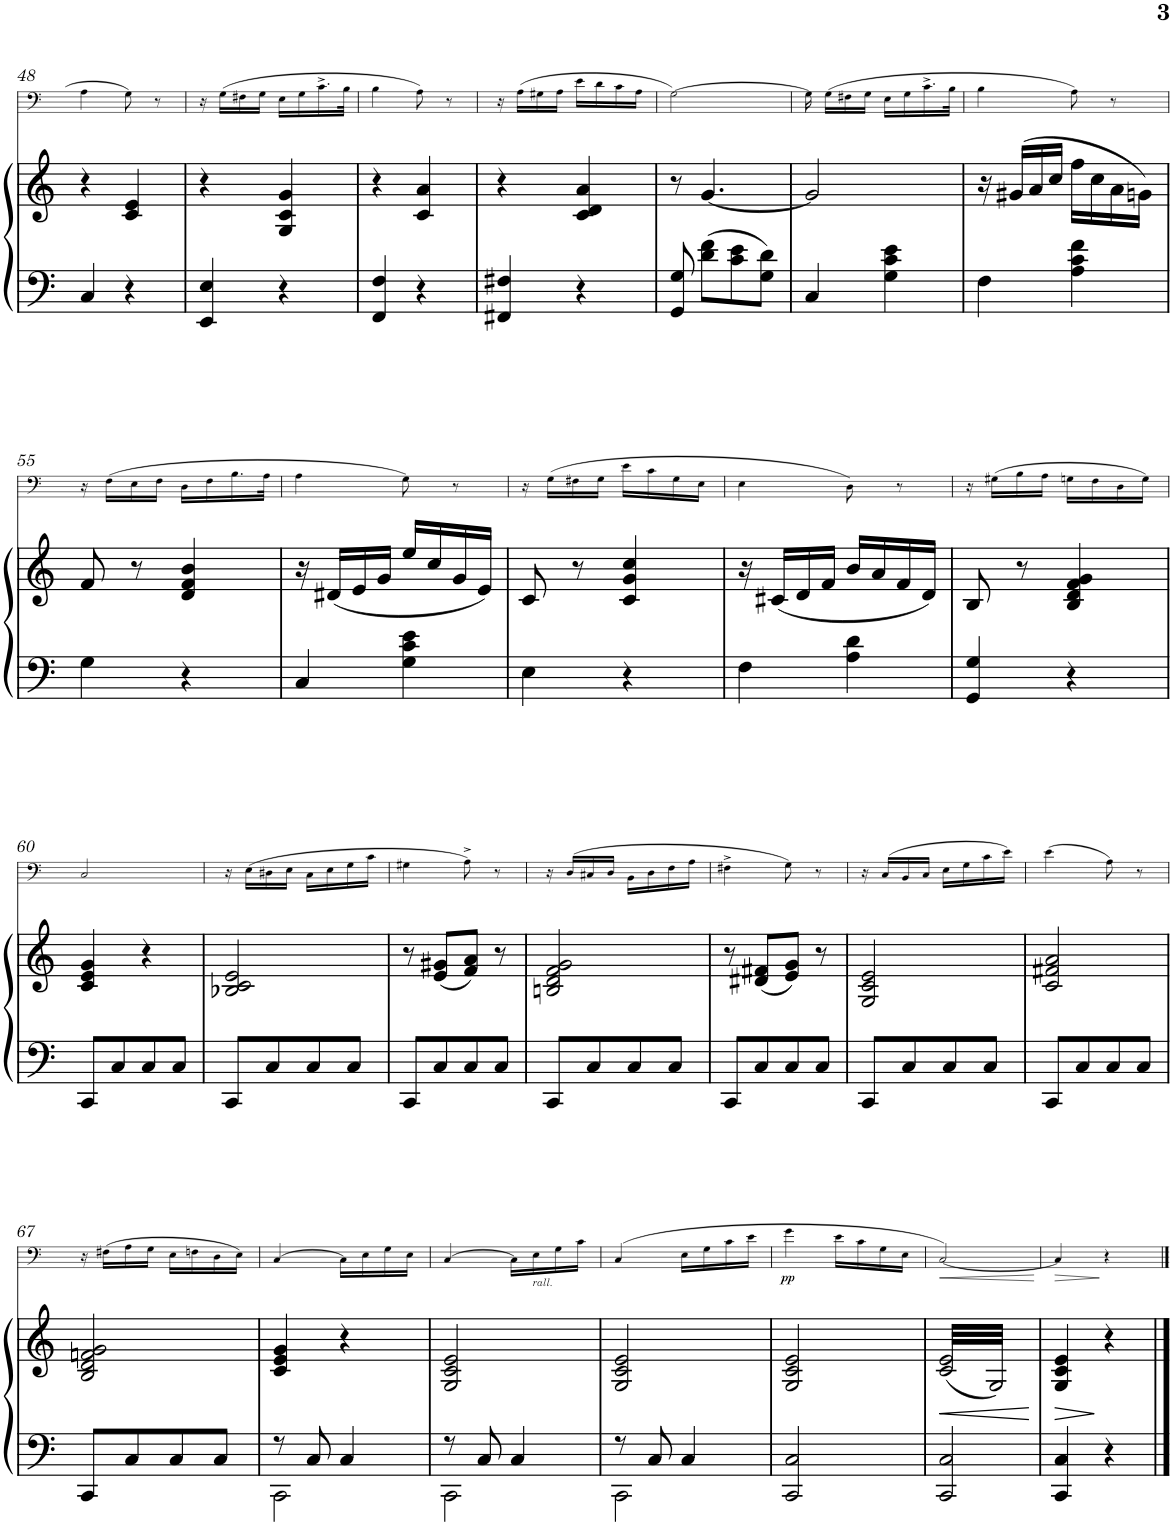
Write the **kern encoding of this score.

**kern	**kern	**dynam	**kern	**dynam
*part2	*part2	*part2	*part1	*part1
*staff3	*staff2	*staff2/3	*staff1	*staff1
*I"Piano	*	*	*I"Trombone	*
*I'Pno	*	*	*I'Trb	*
!!LO:PB:g=z
*clefF4	*clefG2	*	*clefF4	*
*k[]	*k[]	*	*k[]	*
*M2/4	*M2/4	*	*M2/4	*
=48	=48	=48	=48	=48
4C/	4r	.	4A\	.
4r	4c/ 4e/	.	8G\	.
.	.	.	8r	.
=49	=49	=49	=49	=49
4EE/ 4E/	4r	.	16r	.
.	.	.	(16G\LL	.
.	.	.	16F#X\	.
.	.	.	16G\JJ	.
4r	4G/ 4c/ 4g/	.	16E\LL	.
.	.	.	16G\	.
.	.	.	16.c^\	.
.	.	.	32B\JJk	.
=50	=50	=50	=50	=50
4FF/ 4F/	4r	.	4B\	.
4r	4c/ 4a/	.	8A\)	.
.	.	.	8r	.
=51	=51	=51	=51	=51
4FF#X/ 4F#X/	4r	.	16r	.
.	.	.	(16A\LL	.
.	.	.	16G#X\	.
.	.	.	16A\JJ	.
4r	4c/ 4d/ 4a/	.	16e\LL	.
.	.	.	16d\	.
.	.	.	16c\	.
.	.	.	16A\JJ	.
=52	=52	=52	=52	=52
8GG/ 8G/	8r	.	[2G\)	.
8d\ 8f\L	[4.g/	.	.	.
8c\ 8e\	.	.	.	.
8G\ 8d\J	.	.	.	.
=53	=53	=53	=53	=53
4C/	2g/]	.	16G\]	.
.	.	.	(16G\LL	.
.	.	.	16F#X\	.
.	.	.	16G\JJ	.
4G\ 4c\ 4e\	.	.	16E\LL	.
.	.	.	16G\	.
.	.	.	16.c^\	.
.	.	.	32B\JJk	.
=54	=54	=54	=54	=54
4F\	16r	.	4B\	.
.	(16g#X/LL	.	.	.
.	16a/	.	.	.
.	16cc/JJ	.	.	.
4A\ 4c\ 4f\	16ff\LL	.	8A\)	.
.	16cc\	.	.	.
.	16a\	.	8r	.
.	16gn\JJ)	.	.	.
!!LO:LB:g=z
=55	=55	=55	=55	=55
4G\	8f/	.	16r	.
.	.	.	(16F\LL	.
.	8r	.	16E\	.
.	.	.	16F\JJ	.
4r	4d/ 4f/ 4b/	.	16D\LL	.
.	.	.	16F\	.
.	.	.	16.B\	.
.	.	.	32A\JJk	.
=56	=56	=56	=56	=56
4C/	16r	.	4A\	.
.	(16d#X/LL	.	.	.
.	16e/	.	.	.
.	16g/JJ	.	.	.
4G\ 4c\ 4e\	16ee/LL	.	8G\)	.
.	16cc/	.	.	.
.	16g/	.	8r	.
.	16e/JJ)	.	.	.
=57	=57	=57	=57	=57
4E\	8c/	.	16r	.
.	.	.	(16G\LL	.
.	8r	.	16F#X\	.
.	.	.	16G\JJ	.
4r	4c/ 4g/ 4cc/	.	16e\LL	.
.	.	.	16c\	.
.	.	.	16G\	.
.	.	.	16E\JJ	.
=58	=58	=58	=58	=58
4F\	16r	.	4E\	.
.	(16c#X/LL	.	.	.
.	16d/	.	.	.
.	16f/JJ	.	.	.
4A\ 4d\	16b/LL	.	8D\)	.
.	16a/	.	.	.
.	16f/	.	8r	.
.	16d/JJ)	.	.	.
=59	=59	=59	=59	=59
4GG/ 4G/	8B/	.	16r	.
.	.	.	(16G#X\LL	.
.	8r	.	16B\	.
.	.	.	16A\JJ	.
4r	4B/ 4d/ 4f/ 4g/	.	16Gn\LL	.
.	.	.	16F\	.
.	.	.	16D\	.
.	.	.	16G\JJ)	.
!!LO:LB:g=z
=60	=60	=60	=60	=60
8CC/L	4c/ 4e/ 4g/	.	2C/	.
8C/	.	.	.	.
8C/	4r	.	.	.
8C/J	.	.	.	.
=61	=61	=61	=61	=61
8CC/L	2B-X/ 2c/ 2e/	.	16r	.
.	.	.	(16E\LL	.
8C/	.	.	16D#X\	.
.	.	.	16E\JJ	.
8C/	.	.	16C\LL	.
.	.	.	16E\	.
8C/J	.	.	16G\	.
.	.	.	16c\JJ	.
=62	=62	=62	=62	=62
8CC/L	8r	.	4G#X\	.
8C/	(8e/ 8g#X/L	.	.	.
8C/	8f/ 8a/J)	.	8A^\)	.
8C/J	8r	.	8r	.
=63	=63	=63	=63	=63
8CC/L	2Bn/ 2d/ 2f/ 2g/	.	16r	.
.	.	.	(16D/LL	.
8C/	.	.	16C#X/	.
.	.	.	16D/JJ	.
8C/	.	.	16BB\LL	.
.	.	.	16D\	.
8C/J	.	.	16F\	.
.	.	.	16A\JJ	.
=64	=64	=64	=64	=64
8CC/L	8r	.	4F#X^\	.
8C/	(8d#X/ 8f#X/L	.	.	.
8C/	8e/ 8g/J)	.	8G\)	.
8C/J	8r	.	8r	.
=65	=65	=65	=65	=65
8CC/L	2G/ 2c/ 2e/	.	16r	.
.	.	.	(16C/LL	.
8C/	.	.	16BB/	.
.	.	.	16C/JJ	.
8C/	.	.	16E\LL	.
.	.	.	16G\	.
8C/J	.	.	16c\	.
.	.	.	16e\JJ)	.
=66	=66	=66	=66	=66
8CC/L	2c/ 2f#X/ 2a/	.	(4e\	.
8C/	.	.	.	.
8C/	.	.	8A\)	.
8C/J	.	.	8r	.
!!LO:LB:g=z
=67	=67	=67	=67	=67
8CC/L	2B/ 2d/ 2fn/ 2g/	.	16r	.
.	.	.	(16F#X\LL	.
8C/	.	.	16A\	.
.	.	.	16G\JJ	.
8C/	.	.	16E\LL	.
.	.	.	16Fn\	.
8C/J	.	.	16D\	.
.	.	.	16E\JJ)	.
=68	=68	=68	=68	=68
*^	*	*	*	*
8r	2CC\	4c/ 4e/ 4g/	.	[4C/	.
8C/	.	.	.	.	.
4C/	.	4r	.	16C\LL]	.
.	.	.	.	16E\	.
.	.	.	.	16G\	.
.	.	.	.	16E\JJ	.
=69	=69	=69	=69	=69	=69
8r	2CC\	2G/ 2c/ 2e/	.	[4C/	.
8C/	.	.	.	.	.
4C/	.	.	.	16C\LL]	.
!	!	!	!	!LO:TX:b:i:t=rall.	!
.	.	.	.	16E\	.
.	.	.	.	16G\	.
.	.	.	.	16c\JJ	.
=70	=70	=70	=70	=70	=70
8r	2CC\	2G/ 2c/ 2e/	.	(4C/	.
8C/	.	.	.	.	.
4C/	.	.	.	16E\LL	.
.	.	.	.	16G\	.
.	.	.	.	16c\	.
.	.	.	.	16e\JJ	.
*v	*v	*	*	*	*
=71	=71	=71	=71	=71
!	!	!	!	!LO:DY:b
2CC/ 2C/	2G/ 2c/ 2e/	.	4g\	pp
.	.	.	16e\LL	.
.	.	.	16c\	.
.	.	.	16G\	.
.	.	.	16E\JJ	.
=72	=72	=72	=72	=72
!	!	!LO:HP:b	!	!LO:HP:b
*	*tremolo	*	*	*
2CC/ 2C/	(64c/ 64e/LLLL	<	[2C/)	<
.	64G/)	.	.	.
.	64c/ 64e/	.	.	.
.	64G/)	.	.	.
.	64c/ 64e/	.	.	.
.	64G/)	.	.	.
.	64c/ 64e/	.	.	.
.	64G/)	.	.	.
.	64c/ 64e/	.	.	.
.	64G/)	.	.	.
.	64c/ 64e/	.	.	.
.	64G/)	.	.	.
.	64c/ 64e/	.	.	.
.	64G/)	.	.	.
.	64c/ 64e/	.	.	.
.	64G/)	.	.	.
.	64c/ 64e/	.	.	.
.	64G/)	.	.	.
.	64c/ 64e/	.	.	.
.	64G/)	.	.	.
.	64c/ 64e/	.	.	.
.	64G/)	.	.	.
.	64c/ 64e/	.	.	.
.	64G/)	.	.	.
.	64c/ 64e/	.	.	.
.	64G/)	.	.	.
.	64c/ 64e/	.	.	.
.	64G/)	.	.	.
.	64c/ 64e/	.	.	.
.	64G/)	.	.	.
.	64c/ 64e/	.	.	.
.	64G/)JJJJ	.	.	.
*	*Xtremolo	*	*	*
.	.	[	.	[
=73	=73	=73	=73	=73
!	!	!LO:HP:b	!	!LO:HP:b
4CC/ 4C/	4G/ 4c/ 4e/	>	4C/]	>
.	.	.	.	.
.	.	.	.	.
.	.	.	.	.
.	.	.	.	.
.	.	.	.	.
.	.	.	.	.
.	.	.	.	.
.	.	.	.	.
.	.	.	.	.
.	.	.	.	.
.	.	.	.	.
.	.	.	.	.
.	.	.	.	.
.	.	.	.	.
.	.	.	.	.
4r	4r	]	4r	]
==	==	==	==	==
*-	*-	*-	*-	*-
